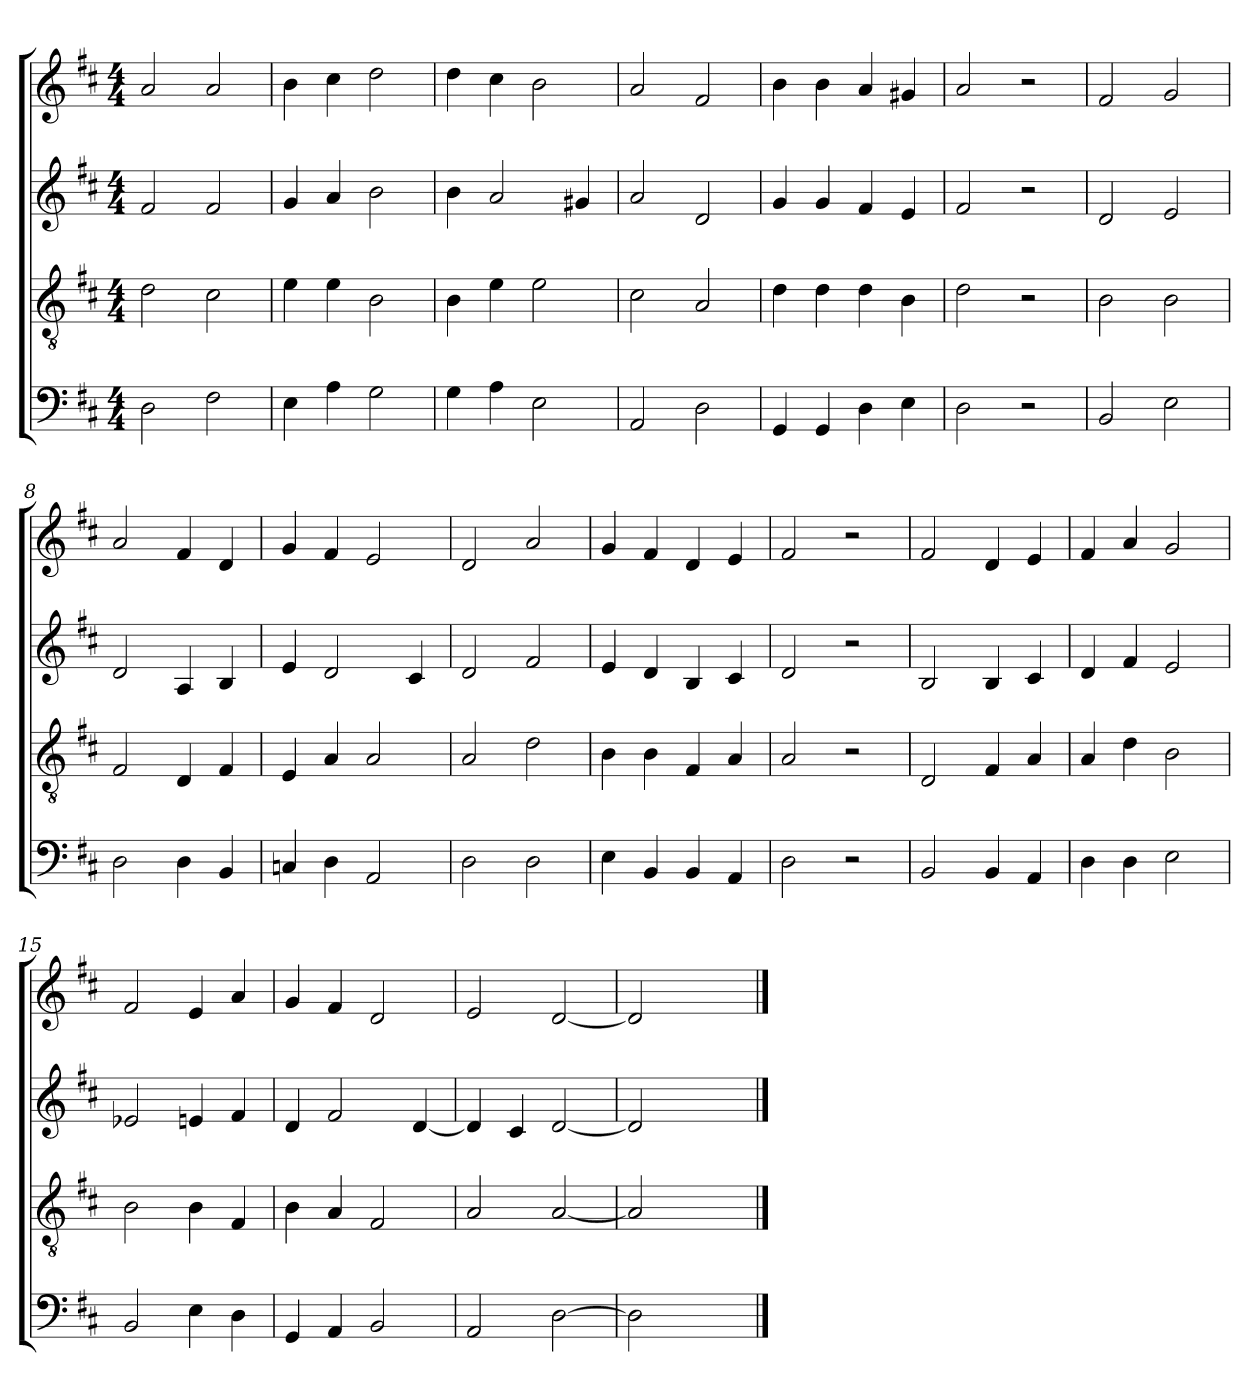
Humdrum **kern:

**kern	**kern	**kern	**kern
*part4	*part3	*part2	*part1
*staff4	*staff3	*staff2	*staff1
*clefF4	*clefGv2	*clefG2	*clefG2
*k[f#c#]	*k[f#c#]	*k[f#c#]	*k[f#c#]
*M4/4	*M4/4	*M4/4	*M4/4
=1	=1	=1	=1
2D	2d	2f#	2a
2F#	2c#	2f#	2a
=2	=2	=2	=2
4E	4e	4g	4b
4A	4e	4a	4cc#
2G	2B	2b	2dd
=3	=3	=3	=3
4G	4B	4b	4dd
4A	4e	2a	4cc#
2E	2e	.	2b
.	.	4g#X	.
=4	=4	=4	=4
2AA	2c#	2a	2a
2D	2A	2d	2f#
=5	=5	=5	=5
4GG	4d	4g	4b
4GG	4d	4g	4b
4D	4d	4f#	4a
4E	4B	4e	4g#X
=6	=6	=6	=6
2D	2d	2f#	2a
2r	2r	2r	2r
=7	=7	=7	=7
2BB	2B	2d	2f#
2E	2B	2e	2g
=8	=8	=8	=8
2D	2F#	2d	2a
4D	4D	4A	4f#
4BB	4F#	4B	4d
=9	=9	=9	=9
4Cn	4E	4e	4g
4D	4A	2d	4f#
2AA	2A	.	2e
.	.	4c#	.
!!LO:LB:g=z
=10	=10	=10	=10
2D	2A	2d	2d
2D	2d	2f#	2a
=11	=11	=11	=11
4E	4B	4e	4g
4BB	4B	4d	4f#
4BB	4F#	4B	4d
4AA	4A	4c#	4e
=12	=12	=12	=12
2D	2A	2d	2f#
2r	2r	2r	2r
=13	=13	=13	=13
2BB	2D	2B	2f#
4BB	4F#	4B	4d
4AA	4A	4c#	4e
=14	=14	=14	=14
4D	4A	4d	4f#
4D	4d	4f#	4a
2E	2B	2e	2g
=15	=15	=15	=15
2BB	2B	2e-X	2f#
4E	4B	4en	4e
4D	4F#	4f#	4a
=16	=16	=16	=16
4GG	4B	4d	4g
4AA	4A	2f#	4f#
2BB	2F#	.	2d
.	.	[4d	.
=17	=17	=17	=17
2AA	2A	4d]	2e
.	.	4c#	.
[2D	[2A	[2d	[2d
=18	=18	=18	=18
2D]	2A]	2d]	2d]
2ryy	2ryy	2ryy	2ryy
==	==	==	==
*-	*-	*-	*-
